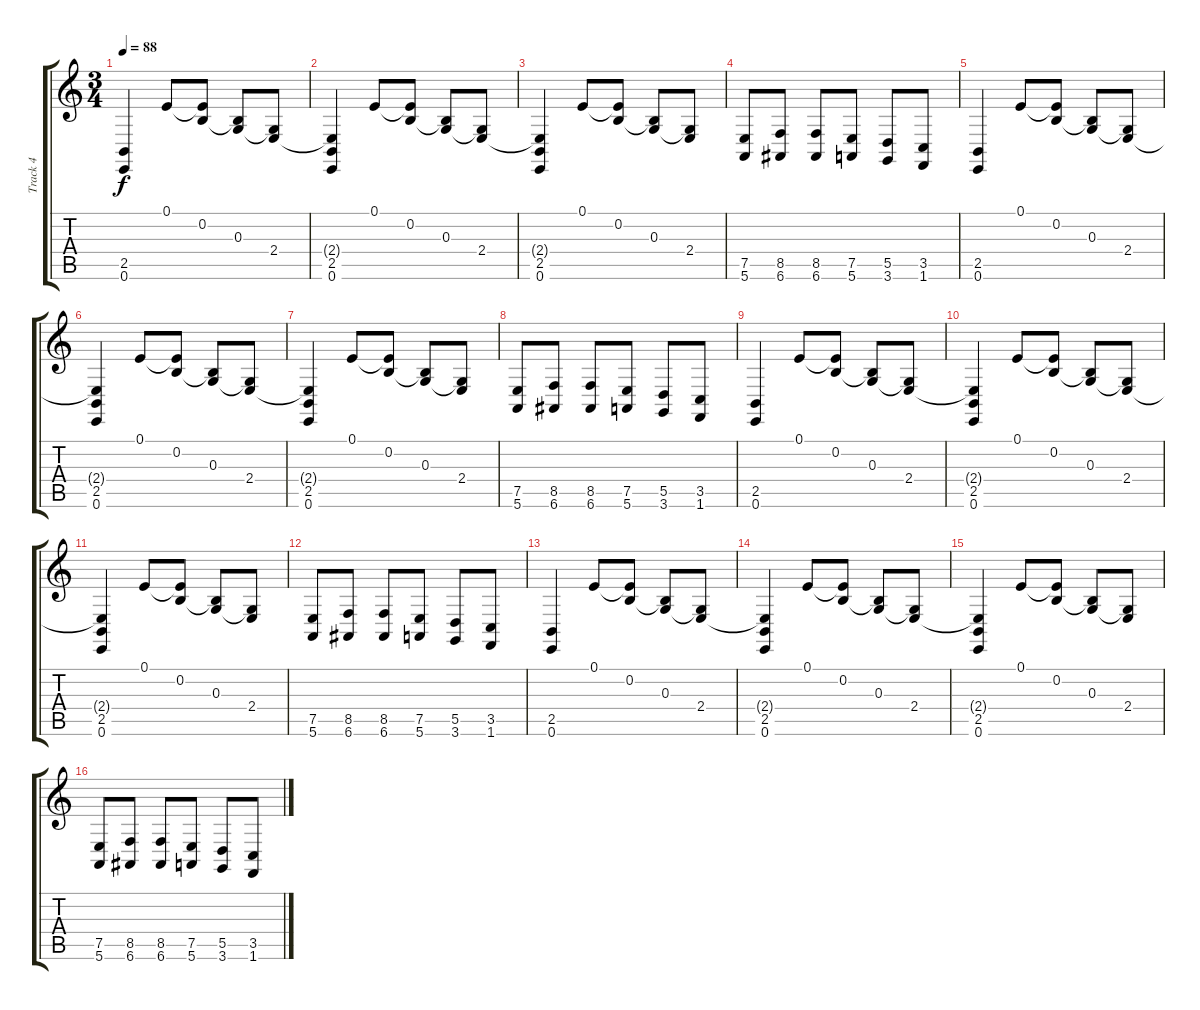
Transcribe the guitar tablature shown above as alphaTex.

\track ("Track 4" "Track 4") {instrument lead1square}
\staff {score tabs}
\tuning (E4 B3 G3 D3 A2 E2) {hide}
\ts (3 4)
\tempo 88
\clef g2
\ks c
(2.5 0.6).4{dy f} 0.1.8 (0.1{t} 0.2).8 (0.2{t} 0.3).8 (0.3{t} 2.4).8 |
(2.4{t} 2.5 0.6).4 0.1.8 (0.1{t} 0.2).8 (0.2{t} 0.3).8 (0.3{t} 2.4).8 |
(2.4{t} 2.5 0.6).4 0.1.8 (0.1{t} 0.2).8 (0.2{t} 0.3).8 (0.3{t} 2.4).8 |
(7.5 5.6).8 (8.5 6.6).8 (8.5 6.6).8 (7.5 5.6).8 (5.5 3.6).8 (3.5 1.6).8 |
(2.5 0.6).4 0.1.8 (0.1{t} 0.2).8 (0.2{t} 0.3).8 (0.3{t} 2.4).8 |
(2.4{t} 2.5 0.6).4 0.1.8 (0.1{t} 0.2).8 (0.2{t} 0.3).8 (0.3{t} 2.4).8 |
(2.4{t} 2.5 0.6).4 0.1.8 (0.1{t} 0.2).8 (0.2{t} 0.3).8 (0.3{t} 2.4).8 |
(7.5 5.6).8 (8.5 6.6).8 (8.5 6.6).8 (7.5 5.6).8 (5.5 3.6).8 (3.5 1.6).8 |
(2.5 0.6).4 0.1.8 (0.1{t} 0.2).8 (0.2{t} 0.3).8 (0.3{t} 2.4).8 |
(2.4{t} 2.5 0.6).4 0.1.8 (0.1{t} 0.2).8 (0.2{t} 0.3).8 (0.3{t} 2.4).8 |
(2.4{t} 2.5 0.6).4 0.1.8 (0.1{t} 0.2).8 (0.2{t} 0.3).8 (0.3{t} 2.4).8 |
(7.5 5.6).8 (8.5 6.6).8 (8.5 6.6).8 (7.5 5.6).8 (5.5 3.6).8 (3.5 1.6).8 |
(2.5 0.6).4 0.1.8 (0.1{t} 0.2).8 (0.2{t} 0.3).8 (0.3{t} 2.4).8 |
(2.4{t} 2.5 0.6).4 0.1.8 (0.1{t} 0.2).8 (0.2{t} 0.3).8 (0.3{t} 2.4).8 |
(2.4{t} 2.5 0.6).4 0.1.8 (0.1{t} 0.2).8 (0.2{t} 0.3).8 (0.3{t} 2.4).8 |
(7.5 5.6).8 (8.5 6.6).8 (8.5 6.6).8 (7.5 5.6).8 (5.5 3.6).8 (3.5 1.6).8
